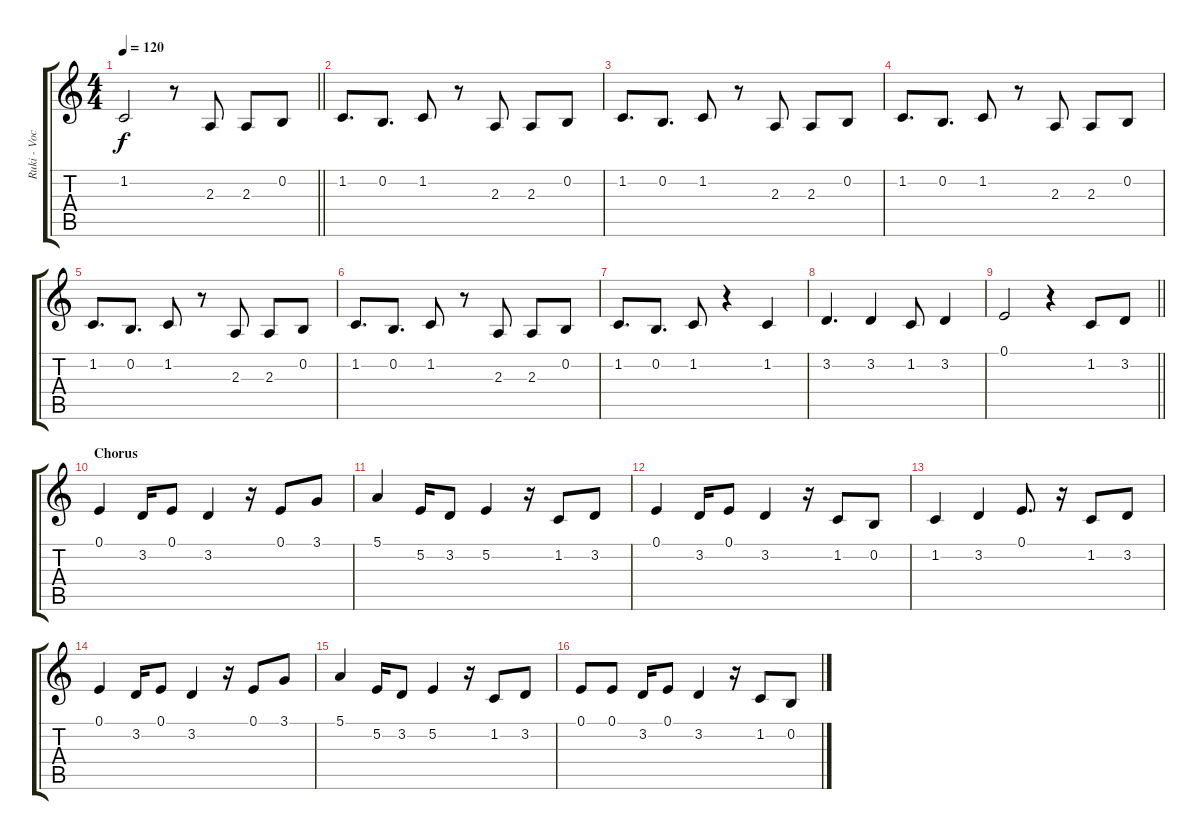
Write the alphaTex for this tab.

\track ("Ruki - Vocals" "Ruki - Voc") {instrument lead6voice}
\staff {score tabs}
\tuning (E4 B3 G3 D3 A2 E2) {hide}
\ts (4 4)
\tempo 120
\clef g2
\barLineRight lightlight
\ks c
1.2{t}.2{dy f} r.8 2.3.8 2.3.8 0.2.8 |
\section ("" "")
1.2.8{d} 0.2.8{d} 1.2.8 r.8 2.3.8 2.3.8 0.2.8 |
1.2.8{d} 0.2.8{d} 1.2.8 r.8 2.3.8 2.3.8 0.2.8 |
1.2.8{d} 0.2.8{d} 1.2.8 r.8 2.3.8 2.3.8 0.2.8 |
1.2.8{d} 0.2.8{d} 1.2.8 r.8 2.3.8 2.3.8 0.2.8 |
1.2.8{d} 0.2.8{d} 1.2.8 r.8 2.3.8 2.3.8 0.2.8 |
1.2.8{d} 0.2.8{d} 1.2.8 r.4 1.2.4 |
3.2.4{d} 3.2.4 1.2.8 3.2.4 |
\barLineRight lightlight
0.1.2 r.4 1.2.8 3.2.8 |
\section ("" "Chorus")
0.1.4 3.2.16 0.1.8 3.2.4 r.16 0.1.8 3.1.8 |
5.1.4 5.2.16 3.2.8 5.2.4 r.16 1.2.8 3.2.8 |
0.1.4 3.2.16 0.1.8 3.2.4 r.16 1.2.8 0.2.8 |
1.2.4 3.2.4 0.1.8{d} r.16 1.2.8 3.2.8 |
0.1.4 3.2.16 0.1.8 3.2.4 r.16 0.1.8 3.1.8 |
5.1.4 5.2.16 3.2.8 5.2.4 r.16 1.2.8 3.2.8 |
0.1.8 0.1.8 3.2.16 0.1.8 3.2.4 r.16 1.2.8 0.2.8
